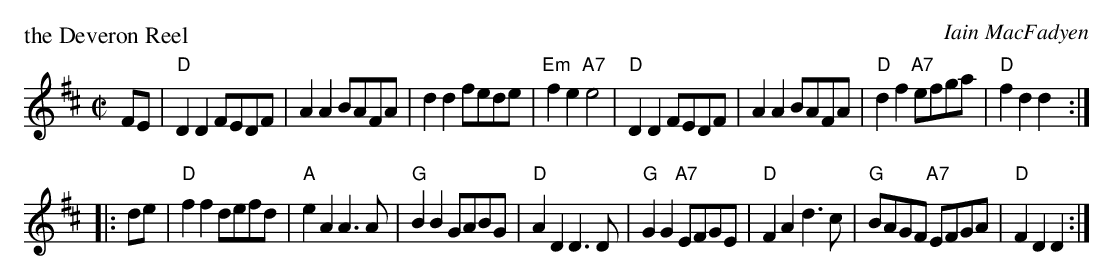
X:1
P: the Deveron Reel
C: Iain MacFadyen
M: C|
L: 1/4
K: D
   F/E/ \
| "D"DD F/E/D/F/ | AA B/A/F/A/ |    dd     f/e/d/e/ | "Em"fe "A7"e2 \
| "D"DD F/E/D/F/ | AA B/A/F/A/ | "D"df "A7"e/f/g/a/ |  "D"fd     d :|
|: d/e/ \
| "D"ff     d/e/f/d/ | "A"eA A>A | "G"BB           G/A/B/G/ | "D"AD D>D \
| "G"GG "A7"E/F/G/E/ | "D"FA d>c | "G"B/A/G/F/ "A7"E/F/G/A/ | "D"FD D :|
